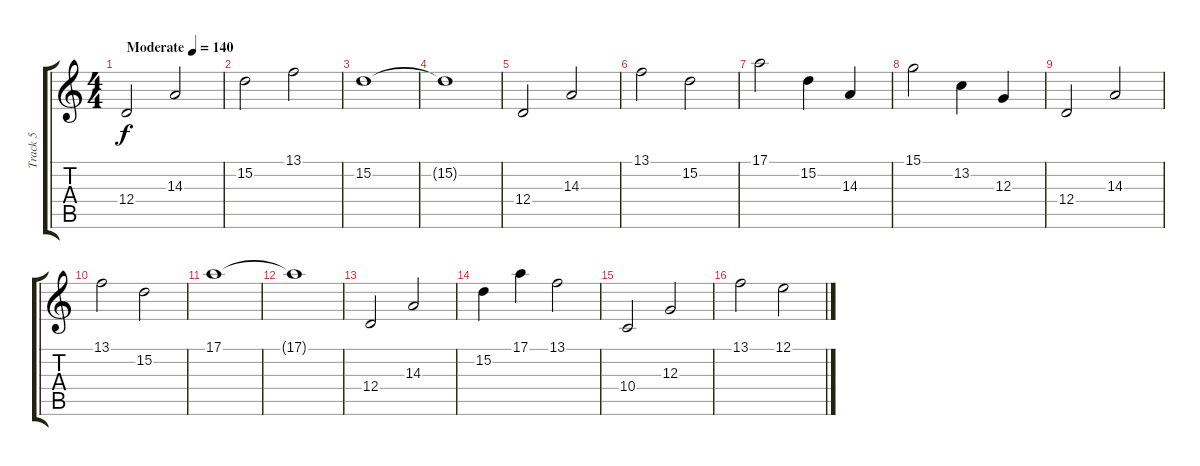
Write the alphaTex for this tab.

\track ("Track 5" "Track 5") {instrument pad2warm}
\staff {score tabs}
\tuning (E4 B3 G3 D3 A2 D2) {hide}
\ts (4 4)
\tempo (140 "Moderate")
\clef g2
\ks c
12.4.2{dy f instrument pad2warm} 14.3.2 |
15.2.2 13.1.2 |
15.2.1 |
15.2{t}.1 |
12.4.2 14.3.2 |
13.1.2 15.2.2 |
17.1.2 15.2.4 14.3.4 |
15.1.2 13.2.4 12.3.4 |
12.4.2 14.3.2 |
13.1.2 15.2.2 |
17.1.1 |
17.1{t}.1 |
12.4.2 14.3.2 |
15.2.4 17.1.4 13.1.2 |
10.4.2 12.3.2 |
13.1.2 12.1.2
